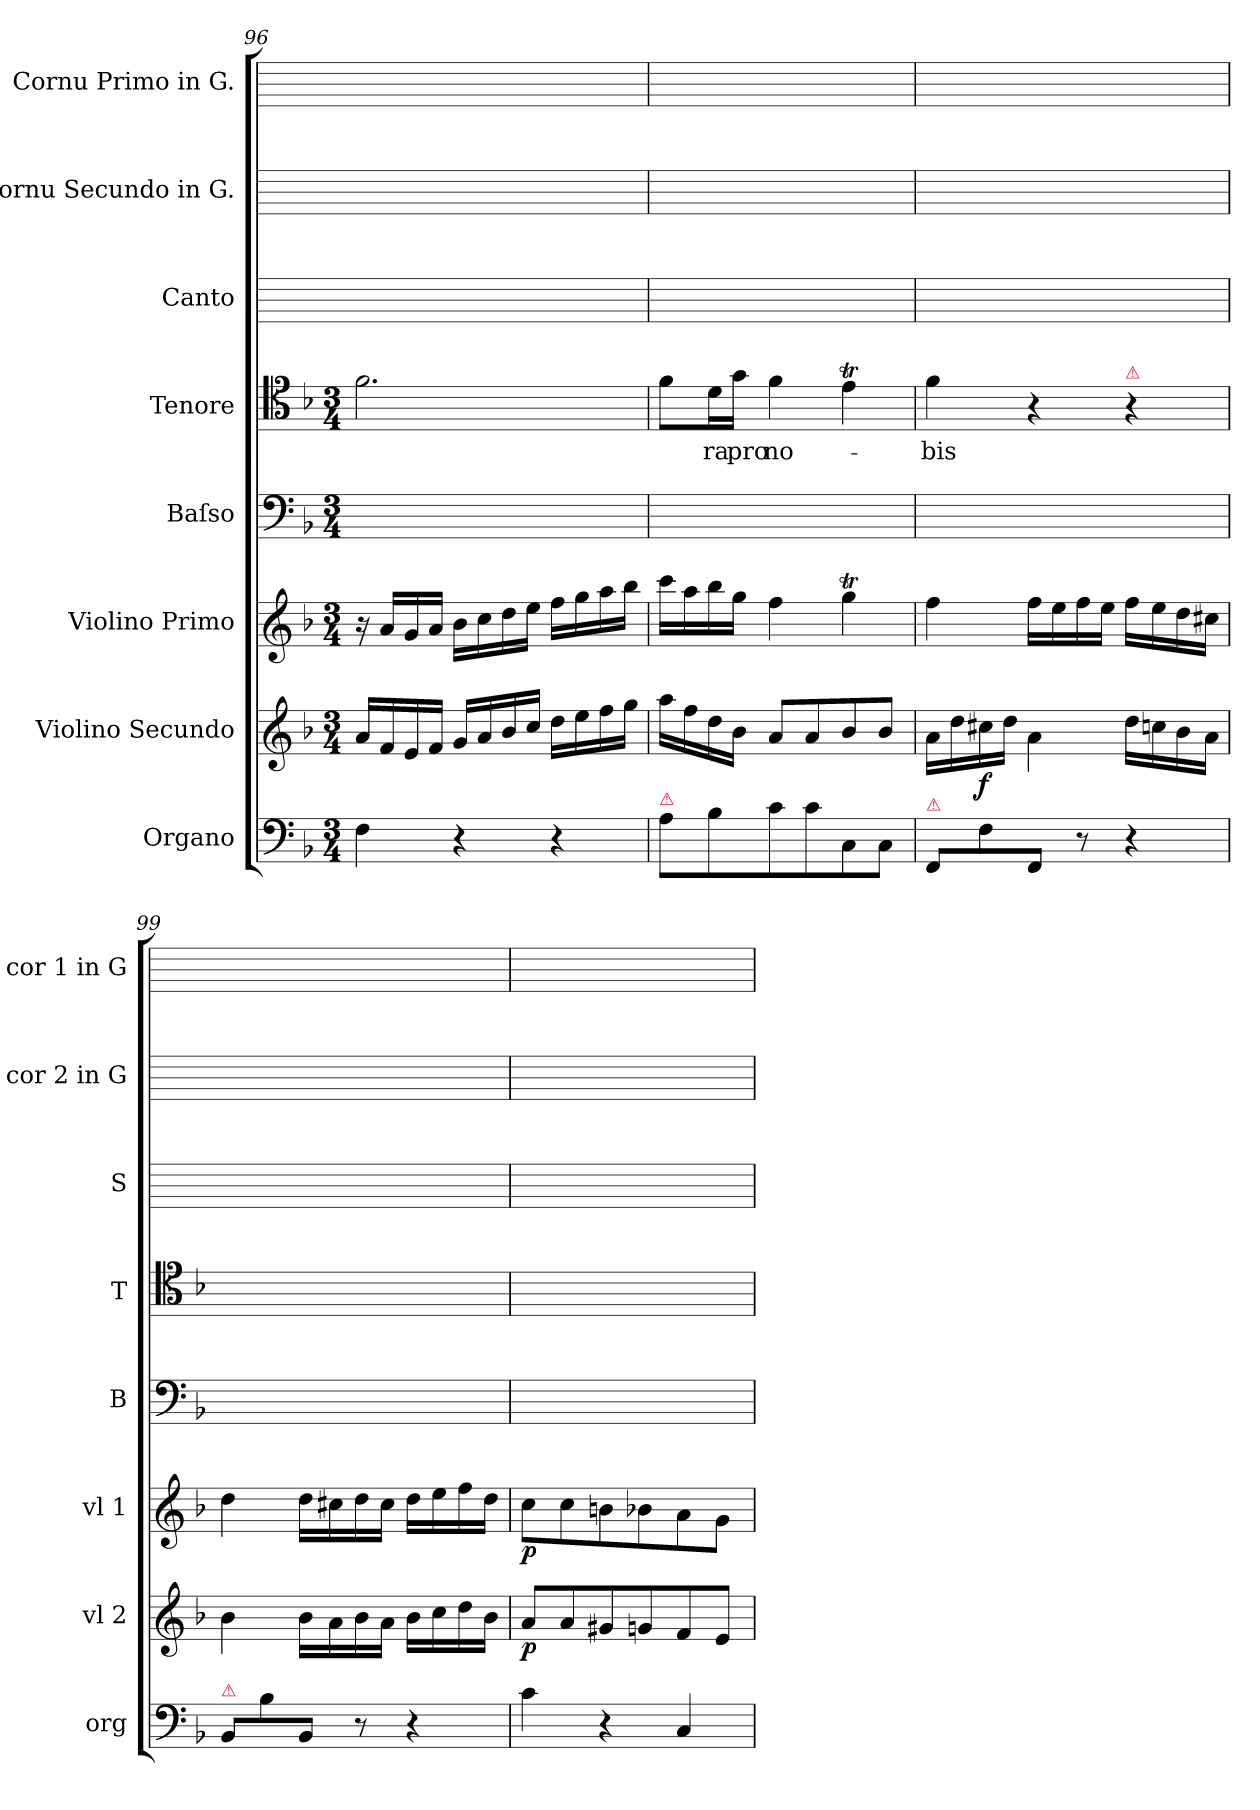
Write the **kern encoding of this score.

**kern	**kern	**dynam	**kern	**dynam	**kern	**kern	**text	**kern	**kern	**kern
*part8	*part7	*part7	*part6	*part6	*part5	*part4	*part4	*part3	*part2	*part1
*staff8	*staff7	*staff7	*staff6	*staff6	*staff5	*staff4	*staff4	*staff3	*staff2	*staff1
*I"Organo	*I"Violino Secundo	*	*I"Violino Primo	*	*I"Baſso	*I"Tenore	*	*I"Canto	*I"Cornu Secundo in G.	*I"Cornu Primo in G.
*I'org	*I'vl 2	*	*I'vl 1	*	*I'B	*I'T	*	*I'S	*I'cor 2 in G	*I'cor 1 in G
*clefF4	*clefG2	*	*clefG2	*	*clefF4	*clefC4	*	*	*	*
*k[b-]	*k[b-]	*	*k[b-]	*	*k[b-]	*k[b-]	*	*	*	*
*F:	*F:	*	*F:	*	*F:	*F:	*	*	*	*
*M3/4	*M3/4	*	*M3/4	*	*M3/4	*M3/4	*	*	*	*
=96	=96	=96	=96	=96	=96	=96	=96	=96	=96	=96
4F\	16a/LL	.	16r	.	2.ryy	2.f\	.	2.ryy	2.ryy	2.ryy
.	16f/	.	16a/LL	.	.	.	.	.	.	.
.	16e/	.	16g/	.	.	.	.	.	.	.
.	16f/JJ	.	16a/JJ	.	.	.	.	.	.	.
4r	16g/LL	.	16b-\LL	.	.	.	.	.	.	.
.	16a/	.	16cc\	.	.	.	.	.	.	.
.	16b-/	.	16dd\	.	.	.	.	.	.	.
.	16cc/JJ	.	16ee\JJ	.	.	.	.	.	.	.
4r	16dd\LL	.	16ff\LL	.	.	.	.	.	.	.
.	16ee\	.	16gg\	.	.	.	.	.	.	.
.	16ff\	.	16aa\	.	.	.	.	.	.	.
.	16gg\JJ	.	16bb-\JJ	.	.	.	.	.	.	.
=97	=97	=97	=97	=97	=97	=97	=97	=97	=97	=97
!LO:TX:a:color=crimson:t=⚠	!	!	!	!	!	!	!	!	!	!
8A\L	16aa\LL	.	16ccc\LL	.	2.ryy	8f\L	.	2.ryy	2.ryy	2.ryy
.	16ff\	.	16aa\	.	.	.	.	.	.	.
8B-\	16dd\	.	16bb-\	.	.	16d\L	-ra	.	.	.
.	16b-\JJ	.	16gg\JJ	.	.	16g\JJ	pro	.	.	.
8c\	8a/L	.	4ff\	.	.	4f\	no-	.	.	.
8c\	8a/	.	.	.	.	.	.	.	.	.
8C/	8b-/	.	4ggT\	.	.	4et\	.	.	.	.
8C/J	8b-/J	.	.	.	.	.	.	.	.	.
=98	=98	=98	=98	=98	=98	=98	=98	=98	=98	=98
!LO:TX:a:color=crimson:t=⚠	!	!	!	!	!	!	!	!	!	!
8FF/L	16a\LL	.	4ff\	for	2.ryy	4f\	-bis	2.ryy	2.ryy	2.ryy
.	16dd\	.	.	.	.	.	.	.	.	.
8F\	16cc#X\	f.	.	.	.	.	.	.	.	.
.	16dd\JJ	.	.	.	.	.	.	.	.	.
8FF/J	4a\	.	16ff\LL	.	.	4r	.	.	.	.
.	.	.	16ee\	.	.	.	.	.	.	.
8r	.	.	16ff\	.	.	.	.	.	.	.
.	.	.	16ee\JJ	.	.	.	.	.	.	.
!	!	!	!	!	!	!LO:TX:a:color=crimson:t=⚠	!	!	!	!
4r	16dd\LL	.	16ff\LL	.	.	4r	.	.	.	.
.	16ccn\	.	16ee\	.	.	.	.	.	.	.
.	16b-\	.	16dd\	.	.	.	.	.	.	.
.	16a\JJ	.	16cc#X\JJ	.	.	.	.	.	.	.
=99	=99	=99	=99	=99	=99	=99	=99	=99	=99	=99
!LO:TX:a:color=crimson:t=⚠	!	!	!	!	!	!	!	!	!	!
8BB-/L	4b-\	.	4dd\	.	2.ryy	2.ryy	.	2.ryy	2.ryy	2.ryy
8B-\	.	.	.	.	.	.	.	.	.	.
8BB-/J	16b-\LL	.	16dd\LL	.	.	.	.	.	.	.
.	16a\	.	16cc#X\	.	.	.	.	.	.	.
8r	16b-\	.	16dd\	.	.	.	.	.	.	.
.	16a\JJ	.	16cc#\JJ	.	.	.	.	.	.	.
4r	16b-\LL	.	16dd\LL	.	.	.	.	.	.	.
.	16cc\	.	16ee\	.	.	.	.	.	.	.
.	16dd\	.	16ff\	.	.	.	.	.	.	.
.	16b-\JJ	.	16dd\JJ	.	.	.	.	.	.	.
=100	=100	=100	=100	=100	=100	=100	=100	=100	=100	=100
4c\	8a/L	p.	8cc\L	p	2.ryy	2.ryy	.	2.ryy	2.ryy	2.ryy
.	8a/	.	8cc\	.	.	.	.	.	.	.
4r	8g#X/	.	8bn\	.	.	.	.	.	.	.
.	8gn/	.	8b-X\	.	.	.	.	.	.	.
4C/	8f/	.	8a\	.	.	.	.	.	.	.
.	8e/J	.	8g\J	.	.	.	.	.	.	.
=	=	=	=	=	=	=	=	=	=	=
*-	*-	*-	*-	*-	*-	*-	*-	*-	*-	*-
